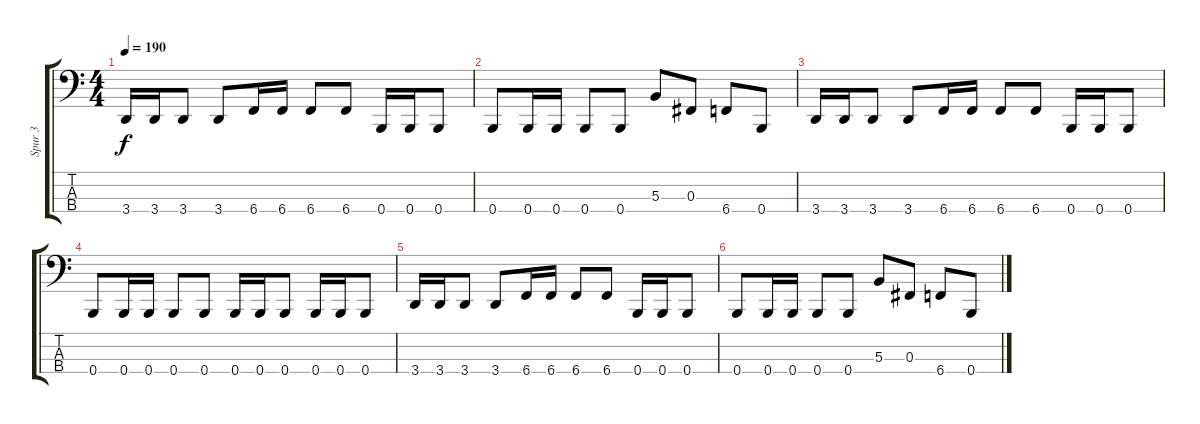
\track ("Spur 3" "Spur 3") {instrument electricbasspick}
\staff {score tabs}
\tuning (E2 B1 Gb1 B0) {hide}
\ts (4 4)
\tempo 190
\clef f4
\ks c
3.4.16{dy f} 3.4.16 3.4.8 3.4.8 6.4.16 6.4.16 6.4.8 6.4.8 0.4.16 0.4.16 0.4.8 |
0.4.8 0.4.16 0.4.16 0.4.8 0.4.8 5.3.8 0.3.8 6.4.8 0.4.8 |
3.4.16 3.4.16 3.4.8 3.4.8 6.4.16 6.4.16 6.4.8 6.4.8 0.4.16 0.4.16 0.4.8 |
0.4.8 0.4.16 0.4.16 0.4.8 0.4.8 0.4.16 0.4.16 0.4.8 0.4.16 0.4.16 0.4.8 |
3.4.16 3.4.16 3.4.8 3.4.8 6.4.16 6.4.16 6.4.8 6.4.8 0.4.16 0.4.16 0.4.8 |
0.4.8 0.4.16 0.4.16 0.4.8 0.4.8 5.3.8 0.3.8 6.4.8 0.4.8
